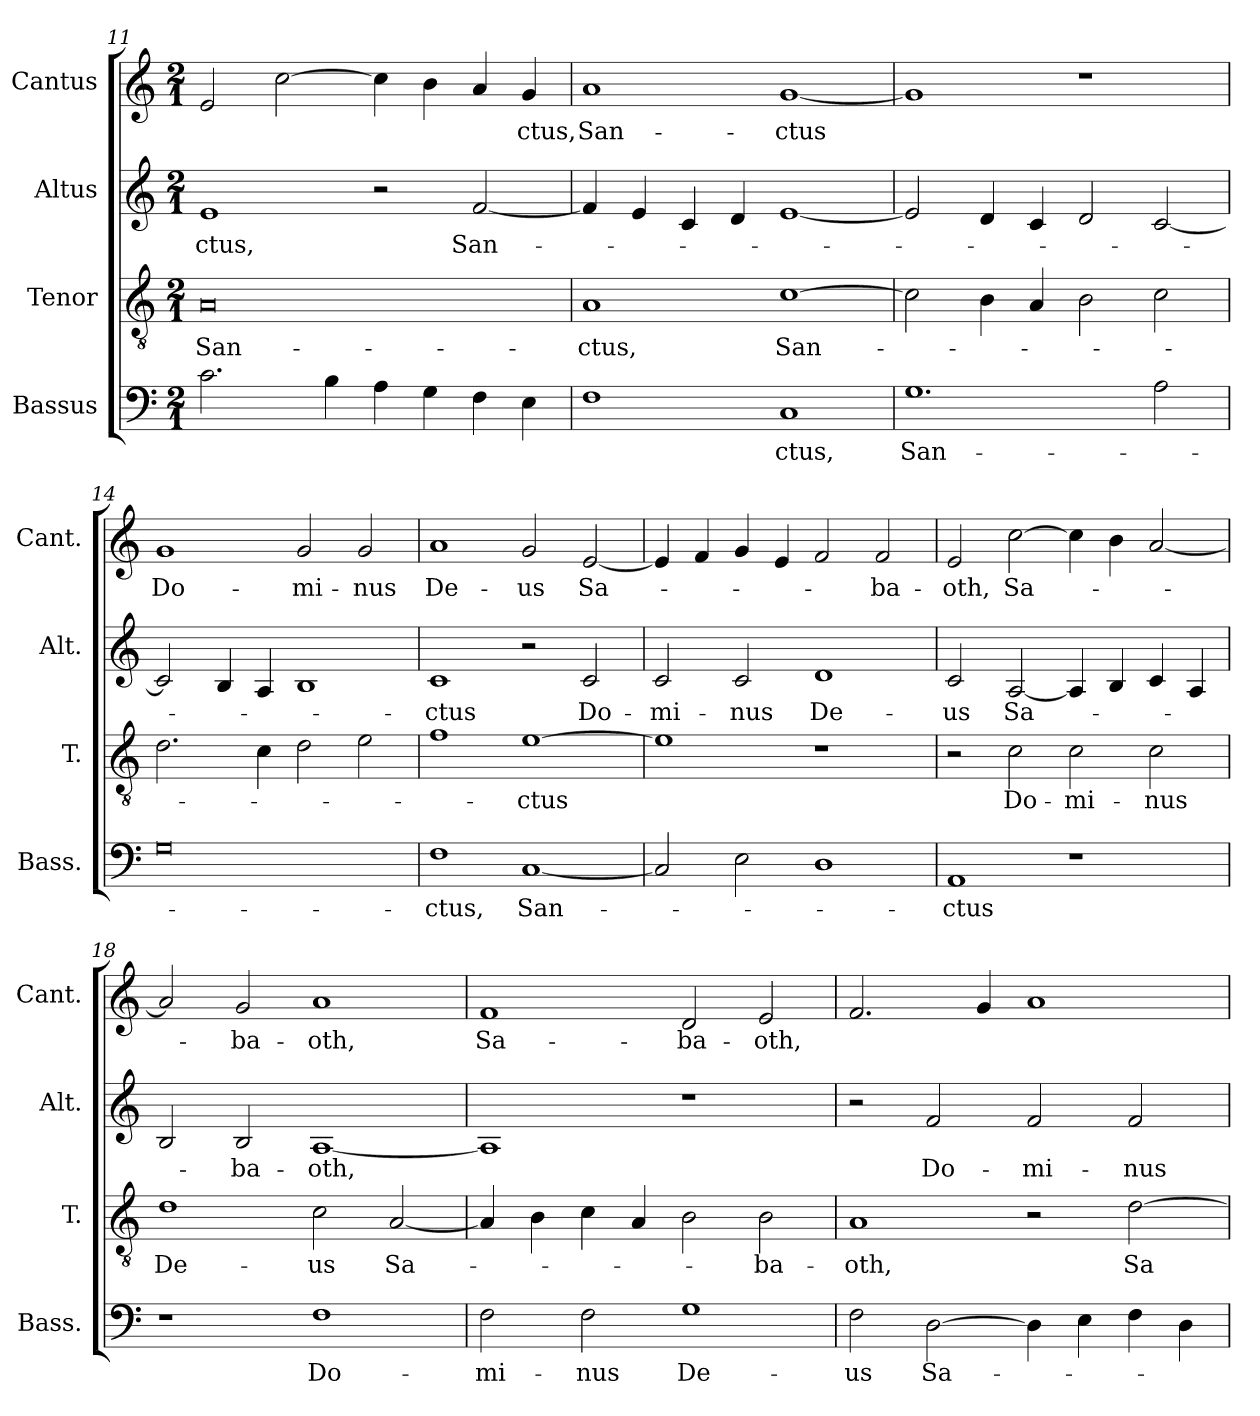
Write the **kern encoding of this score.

**kern	**text	**kern	**text	**kern	**text	**kern	**text
*part4	*part4	*part3	*part3	*part2	*part2	*part1	*part1
*staff4	*staff4	*staff3	*staff3	*staff2	*staff2	*staff1	*staff1
*I"Bassus	*	*I"Tenor	*	*I"Altus	*	*I"Cantus	*
*I'Bass.	*	*I'T.	*	*I'Alt.	*	*I'Cant.	*
*clefF4	*	*clefGv2	*	*clefG2	*	*clefG2	*
*	*	*ITrd7c12	*	*	*	*	*
*k[]	*	*k[]	*	*k[]	*	*k[]	*
*C:	*	*C:	*	*C:	*	*C:	*
*M2/1	*	*M2/1	*	*M2/1	*	*M2/1	*
=11	=11	=11	=11	=11	=11	=11	=11
2.c\	.	0AA/	San-	1e/	-ctus,	2e/	.
.	.	.	.	.	.	[2cc\	.
4B\	.	.	.	.	.	.	.
4A\	.	.	.	2r	.	4cc\]	.
4G\	.	.	.	.	.	4b\	.
4F\	.	.	.	[2f/	San-	4a/	.
4E\	.	.	.	.	.	4g/	-ctus,
=12	=12	=12	=12	=12	=12	=12	=12
1F\	.	1AA/	-ctus,	4f/]	.	1a/	San-
.	.	.	.	4e/	.	.	.
.	.	.	.	4c/	.	.	.
.	.	.	.	4d/	.	.	.
1C/	-ctus,	[1C\	San-	[1e/	.	[1g/	-ctus
=13	=13	=13	=13	=13	=13	=13	=13
1.G\	San-	2C\]	.	2e/]	.	1g/]	.
.	.	4BB\	.	4d/	.	.	.
.	.	4AA/	.	4c/	.	.	.
.	.	2BB\	.	2d/	.	1r	.
2A\	.	2C\	.	[2c/	.	.	.
=14	=14	=14	=14	=14	=14	=14	=14
0G\	.	2.D\	.	2c/]	.	1g/	Do-
.	.	.	.	4B/	.	.	.
.	.	4C\	.	4A/	.	.	.
.	.	2D\	.	1B/	.	2g/	-mi-
.	.	2E\	.	.	.	2g/	-nus
=15	=15	=15	=15	=15	=15	=15	=15
1F\	-ctus,	1F\	.	1c/	-ctus	1a/	De-
[1C/	San-	[1E\	-ctus	2r	.	2g/	-us
.	.	.	.	2c/	Do-	[2e/	Sa-
=16	=16	=16	=16	=16	=16	=16	=16
2C/]	.	1E\]	.	2c/	-mi-	4e/]	.
.	.	.	.	.	.	4f/	.
2E\	.	.	.	2c/	-nus	4g/	.
.	.	.	.	.	.	4e/	.
1D\	.	1r	.	1d/	De-	2f/	.
.	.	.	.	.	.	2f/	-ba-
=17	=17	=17	=17	=17	=17	=17	=17
1AA/	-ctus	2r	.	2c/	-us	2e/	-oth,
.	.	2C\	Do-	[2A/	Sa-	[2cc\	Sa-
1r	.	2C\	-mi-	4A/]	.	4cc\]	.
.	.	.	.	4B/	.	4b\	.
.	.	2C\	-nus	4c/	.	[2a/	.
.	.	.	.	4A/	.	.	.
=18	=18	=18	=18	=18	=18	=18	=18
1r	.	1D\	De-	2B/	.	2a/]	.
.	.	.	.	2B/	-ba-	2g/	-ba-
1F\	Do-	2C\	-us	[1A/	-oth,	1a/	-oth,
.	.	[2AA/	Sa-	.	.	.	.
=19	=19	=19	=19	=19	=19	=19	=19
2F\	-mi-	4AA/]	.	1A/]	.	1f/	Sa-
.	.	4BB\	.	.	.	.	.
2F\	-nus	4C\	.	.	.	.	.
.	.	4AA/	.	.	.	.	.
1G\	De-	2BB\	.	1r	.	2d/	-ba-
.	.	2BB\	-ba-	.	.	2e/	-oth,
=20	=20	=20	=20	=20	=20	=20	=20
2F\	-us	1AA/	-oth,	2r	.	2.f/	.
[2D\	Sa-	.	.	2f/	Do-	.	.
.	.	.	.	.	.	4g/	.
4D\]	.	2r	.	2f/	-mi-	1a/	.
4E\	.	.	.	.	.	.	.
4F\	.	[2D\	Sa-	2f/	-nus	.	.
4D\	.	.	.	.	.	.	.
=	=	=	=	=	=	=	=
*-	*-	*-	*-	*-	*-	*-	*-
